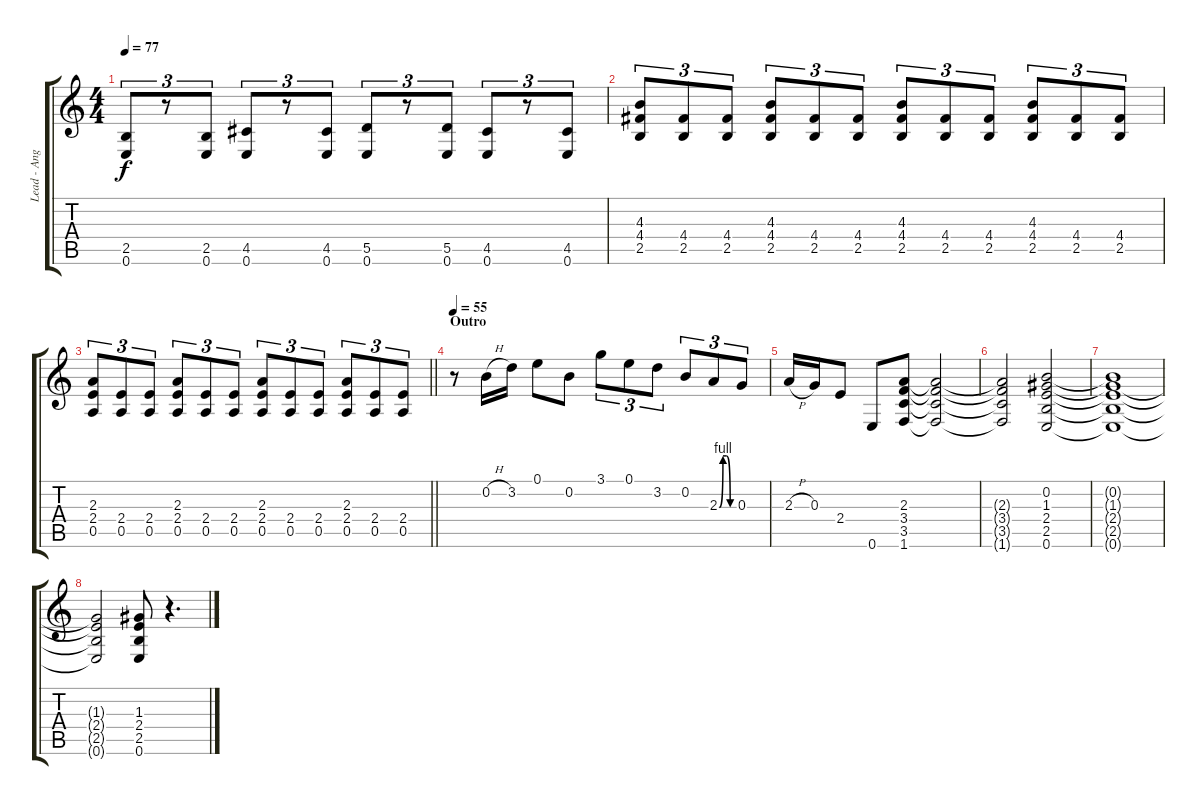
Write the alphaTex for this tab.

\track ("Lead - Angus" "Lead - Ang") {instrument distortionguitar}
\staff {score tabs}
\tuning (E4 B3 G3 D3 A2 E2) {hide}
\ts (4 4)
\tempo 77
\clef g2
\ks c
(2.5 0.6).8{tu (3 2) dy f} r.8{tu (3 2)} (2.5 0.6).8{tu (3 2)} (4.5 0.6).8{tu (3 2)} r.8{tu (3 2)} (4.5 0.6).8{tu (3 2)} (5.5 0.6).8{tu (3 2)} r.8{tu (3 2)} (5.5 0.6).8{tu (3 2)} (4.5 0.6).8{tu (3 2)} r.8{tu (3 2)} (4.5 0.6).8{tu (3 2)} |
(4.3 4.4 2.5).8{tu (3 2)} (4.4 2.5).8{tu (3 2)} (4.4 2.5).8{tu (3 2)} (4.3 4.4 2.5).8{tu (3 2)} (4.4 2.5).8{tu (3 2)} (4.4 2.5).8{tu (3 2)} (4.3 4.4 2.5).8{tu (3 2)} (4.4 2.5).8{tu (3 2)} (4.4 2.5).8{tu (3 2)} (4.3 4.4 2.5).8{tu (3 2)} (4.4 2.5).8{tu (3 2)} (4.4 2.5).8{tu (3 2)} |
\barLineRight lightlight
(2.3 2.4 0.5).8{tu (3 2)} (2.4 0.5).8{tu (3 2)} (2.4 0.5).8{tu (3 2)} (2.3 2.4 0.5).8{tu (3 2)} (2.4 0.5).8{tu (3 2)} (2.4 0.5).8{tu (3 2)} (2.3 2.4 0.5).8{tu (3 2)} (2.4 0.5).8{tu (3 2)} (2.4 0.5).8{tu (3 2)} (2.3 2.4 0.5).8{tu (3 2)} (2.4 0.5).8{tu (3 2)} (2.4 0.5).8{tu (3 2)} |
\section ("" "Outro")
\tempo 55
r.8 0.2{h}.16 3.2.16 0.1.8 0.2.8 3.1.8{tu (3 2)} 0.1.8{tu (3 2)} 3.2.8{tu (3 2)} 0.2.8{tu (3 2)} 2.3{be (custom 0 0 15 4 30 4 45 0 60 0)}.8{tu (3 2)} 0.3.8{tu (3 2)} |
2.3{h}.16 0.3.16 2.4.8 0.6.8 (2.3 3.4 3.5 1.6).8 (2.3{t} 3.4{t} 3.5{t} 1.6{t}).2 |
(2.3{t} 3.4{t} 3.5{t} 1.6{t}).2 (0.2 1.3 2.4 2.5 0.6).2 |
(0.2{t} 1.3{t} 2.4{t} 2.5{t} 0.6{t}).1 |
(1.3{t} 2.4{t} 2.5{t} 0.6{t}).2 (1.3 2.4 2.5 0.6).8 r.4{d}
